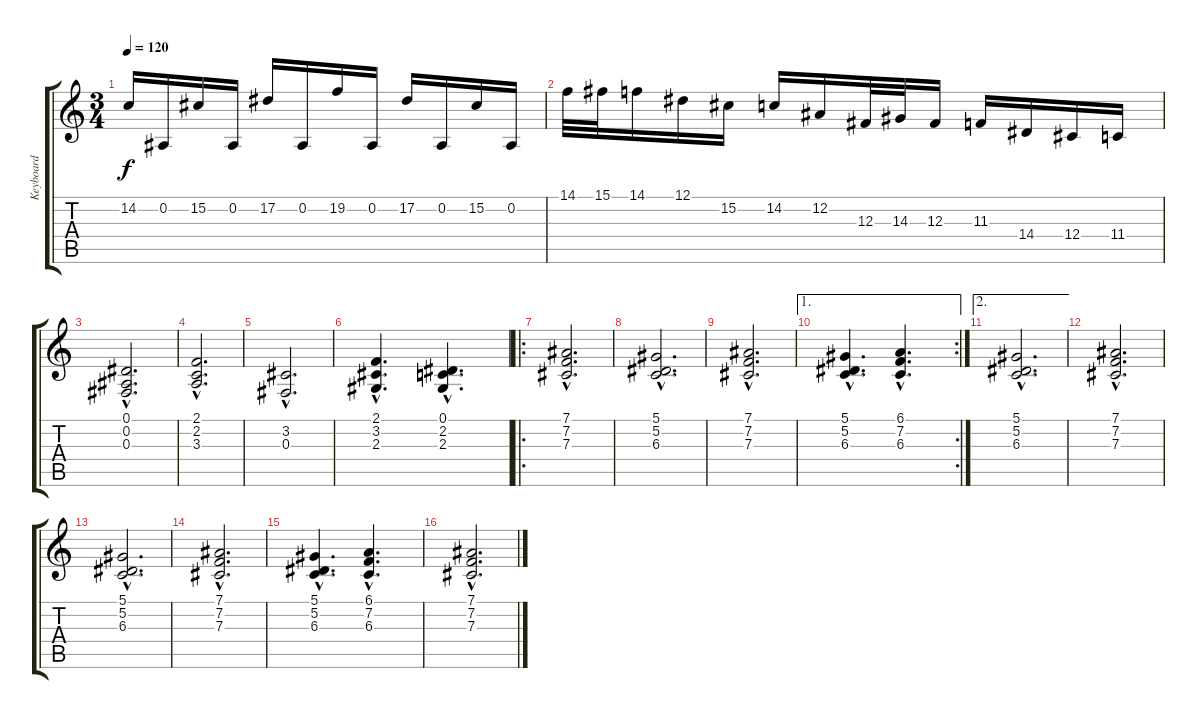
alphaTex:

\track ("Keyboard" "Keyboard") {instrument stringensemble1}
\staff {score tabs}
\tuning (Eb4 Bb3 Gb3 Db3 Ab2 Eb2) {hide}
\ts (3 4)
\tempo 120
\clef g2
\ks c
14.2.16{dy f} 0.2.16 15.2.16 0.2.16 17.2.16 0.2.16 19.2.16 0.2.16 17.2.16 0.2.16 15.2.16 0.2.16 |
14.1.32 15.1.32 14.1.16 12.1.16 15.2.16 14.2.16 12.2.16 12.3.32 14.3.32 12.3.16 11.3.16 14.4.16 12.4.16 11.4.16 |
(0.1{hac} 0.2{hac} 0.3{hac}).2{d volume 11} |
(2.1{hac} 2.2{hac} 3.3{hac}).2{d} |
(3.2{hac} 0.3{hac}).2{d} |
(2.1{hac} 3.2{hac} 2.3{hac}).4{d} (0.1{hac} 2.2{hac} 2.3{hac}).4{d} |
\ro
(7.1{hac} 7.2{hac} 7.3{hac}).2{d} |
(5.1{hac} 5.2{hac} 6.3{hac}).2{d} |
(7.1{hac} 7.2{hac} 7.3{hac}).2{d} |
\ae 1
\rc 2
(5.1{hac} 5.2{hac} 6.3{hac}).4{d} (6.1{hac} 7.2{hac} 6.3{hac}).4{d} |
\ae 2
(5.1{hac} 5.2{hac} 6.3{hac}).2{d} |
(7.1{hac} 7.2{hac} 7.3{hac}).2{d} |
(5.1{hac} 5.2{hac} 6.3{hac}).2{d} |
(7.1{hac} 7.2{hac} 7.3{hac}).2{d} |
(5.1{hac} 5.2{hac} 6.3{hac}).4{d} (6.1{hac} 7.2{hac} 6.3{hac}).4{d} |
(7.1{hac} 7.2{hac} 7.3{hac}).2{d}
